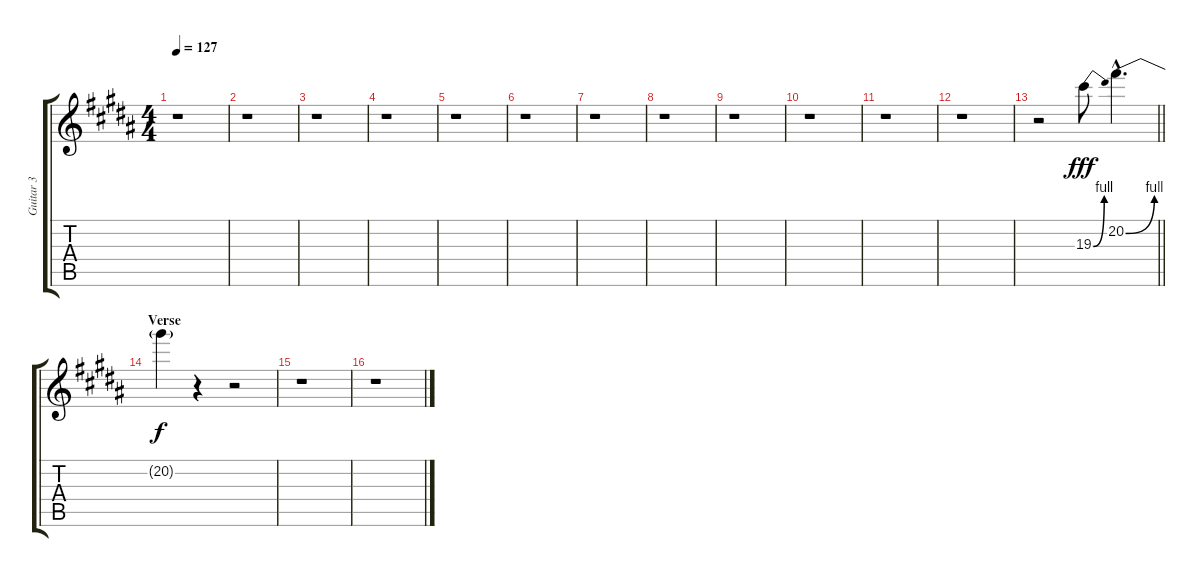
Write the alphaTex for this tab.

\track ("Guitar 3" "Guitar 3") {instrument distortionguitar}
\staff {score tabs}
\tuning (Eb4 Bb3 Gb3 Db3 Ab2 Eb2) {hide}
\ts (4 4)
\tempo 127
\clef g2
\ks b
r.1{dy fff instrument distortionguitar} |
r.1 |
r.1 |
r.1 |
r.1 |
r.1 |
r.1 |
r.1 |
r.1 |
r.1 |
r.1 |
r.1 |
\barLineRight lightlight
r.2 19.3{be (bend 0 0 60 4)}.8 20.2{be (bend 0 0 60 4) hac}.4{d} |
\section ("" "Verse")
20.2{t}.4{dy f} r.4 r.2 |
r.1 |
r.1
